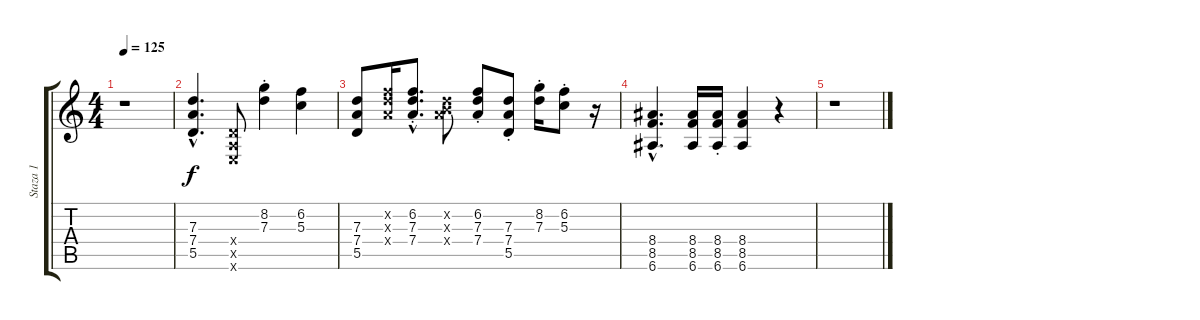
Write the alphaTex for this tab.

\track ("Staza 1" "Staza 1") {instrument distortionguitar}
\staff {score tabs}
\tuning (E4 B3 G3 D3 A2 E2) {hide}
\ts (4 4)
\tempo 125
\clef g2
\ks c
r.1{dy f} |
(7.3{hac} 7.4{hac} 5.5{hac}).4{d} (0.4{x} 0.5{x} 0.6{x}).8 (8.2{st} 7.3{st}).4 (6.2 5.3).4 |
(7.3 7.4 5.5).8 (6.2{x} 7.3{x} 7.4{x}).16 (6.2{hac st} 7.3{hac st} 7.4{hac st}).8{d} (0.2{x} 7.3{x} 7.4{x}).8 (6.2{st} 7.3{st} 7.4{st}).8 (7.3{st} 7.4{st} 5.5{st}).8 (8.2{st} 7.3{st}).16 (6.2{st} 5.3{st}).8 r.16 |
(8.4{hac} 8.5{hac} 6.6{hac}).4{d} (8.4 8.5 6.6).16 (8.4 8.5 6.6{st}).16 (8.4 8.5 6.6).4 r.4 |
r.1
